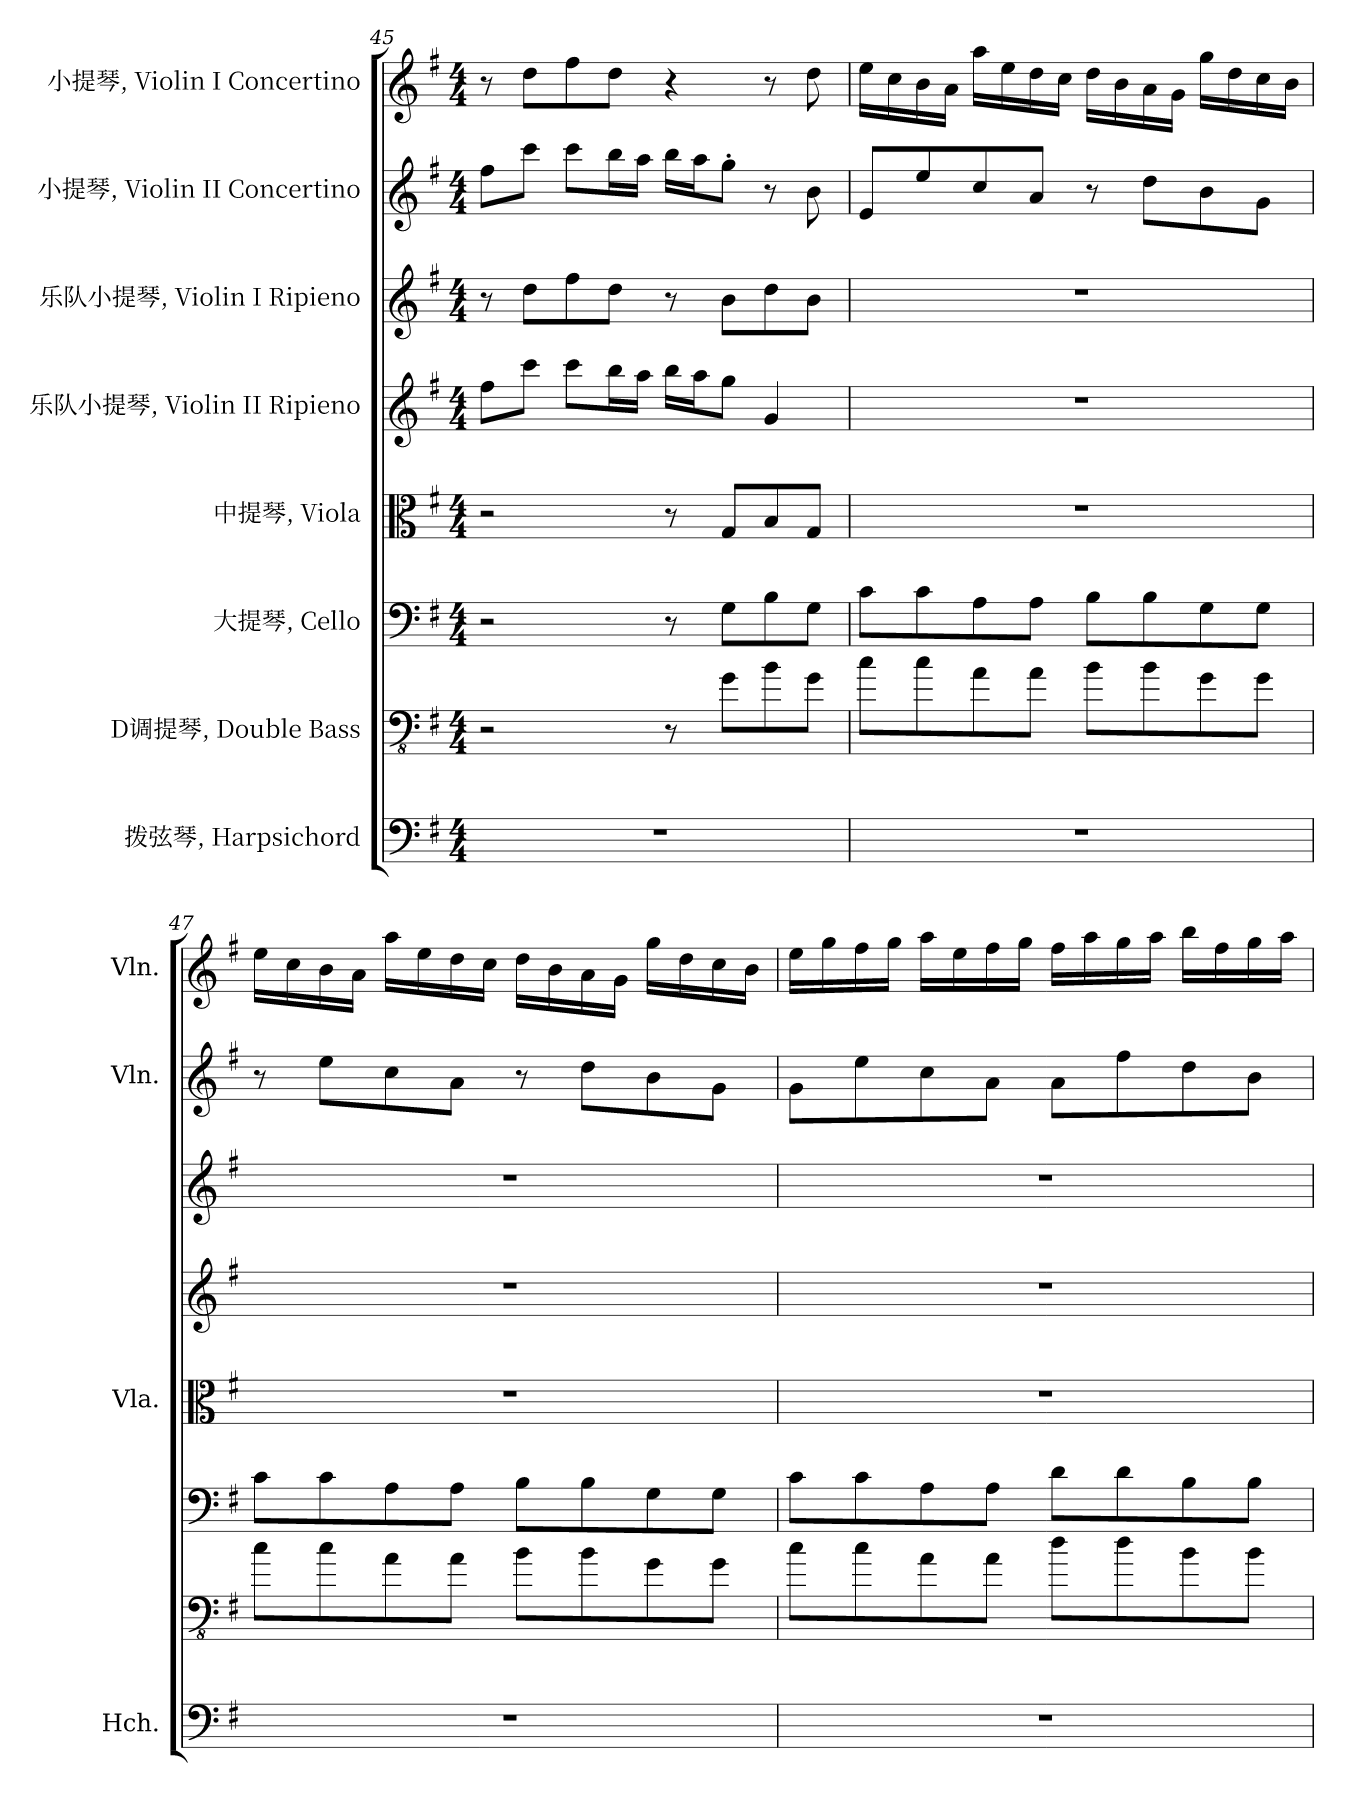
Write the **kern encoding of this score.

**kern	**kern	**kern	**kern	**kern	**kern	**kern	**kern
*part8	*part7	*part6	*part5	*part4	*part3	*part2	*part1
*staff8	*staff7	*staff6	*staff5	*staff4	*staff3	*staff2	*staff1
*I"拨弦琴, Harpsichord	*I"D调提琴, Double Bass	*I"大提琴, Cello	*I"中提琴, Viola	*I"乐队小提琴, Violin II Ripieno	*I"乐队小提琴, Violin  I Ripieno	*I"小提琴, Violin II Concertino	*I"小提琴, Violin  I Concertino
*I'Hch.	*	*	*I'Vla.	*	*	*I'Vln.	*I'Vln.
*clefF4	*clefFv4	*clefF4	*clefC3	*clefG2	*clefG2	*clefG2	*clefG2
*	*ITrd7c12	*	*	*	*	*	*
*k[f#]	*k[f#]	*k[f#]	*k[f#]	*k[f#]	*k[f#]	*k[f#]	*k[f#]
*M4/4	*M4/4	*M4/4	*M4/4	*M4/4	*M4/4	*M4/4	*M4/4
=45	=45	=45	=45	=45	=45	=45	=45
1r	2r	2r	2r	8ff#\L	8r	8ff#\L	8r
.	.	.	.	8ccc\J	8dd\L	8ccc\J	8dd\L
.	.	.	.	8ccc\L	8ff#\	8ccc\L	8ff#\
.	.	.	.	16bb\L	8dd\J	16bb\L	8dd\J
.	.	.	.	16aa\JJ	.	16aa\JJ	.
.	8r	8r	8r	16bb\LL	8r	16bb\LL	4r
.	.	.	.	16aa\J	.	16aa\J	.
.	8GG\L	8G\L	8G/L	8gg\J	8b\L	8gg'\J	.
.	8BB\	8B\	8B/	4g/	8dd\	8r	8r
.	8GG\J	8G\J	8G/J	.	8b\J	8b\	8dd\
!!LO:PB:g=z
=46	=46	=46	=46	=46	=46	=46	=46
1r	8C\L	8c\L	1r	1r	1r	8e/L	16ee\LL
.	.	.	.	.	.	.	16cc\
.	8C\	8c\	.	.	.	8ee/	16b\
.	.	.	.	.	.	.	16a\JJ
.	8AA\	8A\	.	.	.	8cc/	16aa\LL
.	.	.	.	.	.	.	16ee\
.	8AA\J	8A\J	.	.	.	8a/J	16dd\
.	.	.	.	.	.	.	16cc\JJ
.	8BB\L	8B\L	.	.	.	8r	16dd\LL
.	.	.	.	.	.	.	16b\
.	8BB\	8B\	.	.	.	8dd\L	16a\
.	.	.	.	.	.	.	16g\JJ
.	8GG\	8G\	.	.	.	8b\	16gg\LL
.	.	.	.	.	.	.	16dd\
.	8GG\J	8G\J	.	.	.	8g\J	16cc\
.	.	.	.	.	.	.	16b\JJ
=47	=47	=47	=47	=47	=47	=47	=47
1r	8C\L	8c\L	1r	1r	1r	8r	16ee\LL
.	.	.	.	.	.	.	16cc\
.	8C\	8c\	.	.	.	8ee\L	16b\
.	.	.	.	.	.	.	16a\JJ
.	8AA\	8A\	.	.	.	8cc\	16aa\LL
.	.	.	.	.	.	.	16ee\
.	8AA\J	8A\J	.	.	.	8a\J	16dd\
.	.	.	.	.	.	.	16cc\JJ
.	8BB\L	8B\L	.	.	.	8r	16dd\LL
.	.	.	.	.	.	.	16b\
.	8BB\	8B\	.	.	.	8dd\L	16a\
.	.	.	.	.	.	.	16g\JJ
.	8GG\	8G\	.	.	.	8b\	16gg\LL
.	.	.	.	.	.	.	16dd\
.	8GG\J	8G\J	.	.	.	8g\J	16cc\
.	.	.	.	.	.	.	16b\JJ
!!LO:PB:g=z
=48	=48	=48	=48	=48	=48	=48	=48
1r	8C\L	8c\L	1r	1r	1r	8g\L	16ee\LL
.	.	.	.	.	.	.	16gg\
.	8C\	8c\	.	.	.	8ee\	16ff#\
.	.	.	.	.	.	.	16gg\JJ
.	8AA\	8A\	.	.	.	8cc\	16aa\LL
.	.	.	.	.	.	.	16ee\
.	8AA\J	8A\J	.	.	.	8a\J	16ff#\
.	.	.	.	.	.	.	16gg\JJ
.	8D\L	8d\L	.	.	.	8a\L	16ff#\LL
.	.	.	.	.	.	.	16aa\
.	8D\	8d\	.	.	.	8ff#\	16gg\
.	.	.	.	.	.	.	16aa\JJ
.	8BB\	8B\	.	.	.	8dd\	16bb\LL
.	.	.	.	.	.	.	16ff#\
.	8BB\J	8B\J	.	.	.	8b\J	16gg\
.	.	.	.	.	.	.	16aa\JJ
=	=	=	=	=	=	=	=
*-	*-	*-	*-	*-	*-	*-	*-
